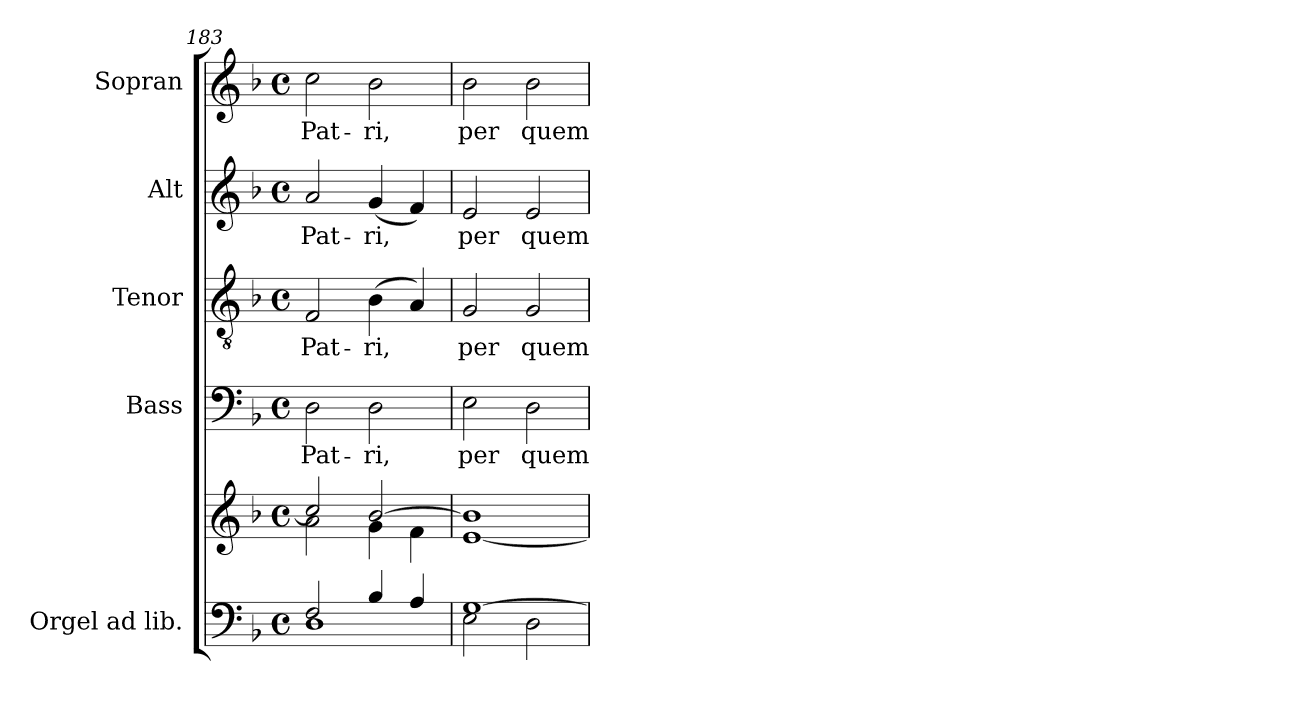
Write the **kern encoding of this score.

**kern	**kern	**kern	**text	**kern	**text	**kern	**text	**kern	**text
*part5	*part5	*part4	*part4	*part3	*part3	*part2	*part2	*part1	*part1
*staff6	*staff5	*staff4	*staff4	*staff3	*staff3	*staff2	*staff2	*staff1	*staff1
*I"Orgel ad lib.	*	*I"Bass	*	*I"Tenor	*	*I"Alt	*	*I"Sopran	*
*	*	*I'B.	*	*I'T.	*	*I'A.	*	*I'S.	*
*clefF4	*clefG2	*clefF4	*	*clefGv2	*	*clefG2	*	*clefG2	*
*k[b-]	*k[b-]	*k[b-]	*	*k[b-]	*	*k[b-]	*	*k[b-]	*
*F:	*F:	*F:	*	*F:	*	*F:	*	*F:	*
*M4/4	*M4/4	*M4/4	*	*M4/4	*	*M4/4	*	*M4/4	*
*met(c)	*met(c)	*met(c)	*	*met(c)	*	*met(c)	*	*met(c)	*
=183	=183	=183	=183	=183	=183	=183	=183	=183	=183
*^	*^	*	*	*	*	*	*	*	*
!	!	!	!	!	!LO:LY:b	!	!LO:LY:b	!	!LO:LY:b	!	!LO:LY:b
2F/	1D	2cc/]	2a\	2D\	Pat-	2F/	Pat-	2a/	Pat-	2cc\	Pat-
!	!	!	!	!	!LO:LY:b	!	!LO:LY:b	!	!LO:LY:b	!	!LO:LY:b
4B-/	.	[>2b-/	4g\	2D\	-ri,	(>4B-\	-ri,	(<4g/	-ri,	2b-\	-ri,
4A/	.	.	4f\	.	.	4A/)	.	4f/)	.	.	.
=184	=184	=184	=184	=184	=184	=184	=184	=184	=184	=184	=184
!	!	!	!	!	!LO:LY:b	!	!LO:LY:b	!	!LO:LY:b	!	!LO:LY:b
[>1G	2E\	1b-]	[<1e	2E\	per	2G/	per	2e/	per	2b-\	per
!	!	!	!	!	!LO:LY:b	!	!LO:LY:b	!	!LO:LY:b	!	!LO:LY:b
.	2D\	.	.	2D\	quem	2G/	quem	2e/	quem	2b-\	quem
*v	*v	*	*	*	*	*	*	*	*	*	*
*	*v	*v	*	*	*	*	*	*	*	*
=	=	=	=	=	=	=	=	=	=
*-	*-	*-	*-	*-	*-	*-	*-	*-	*-
